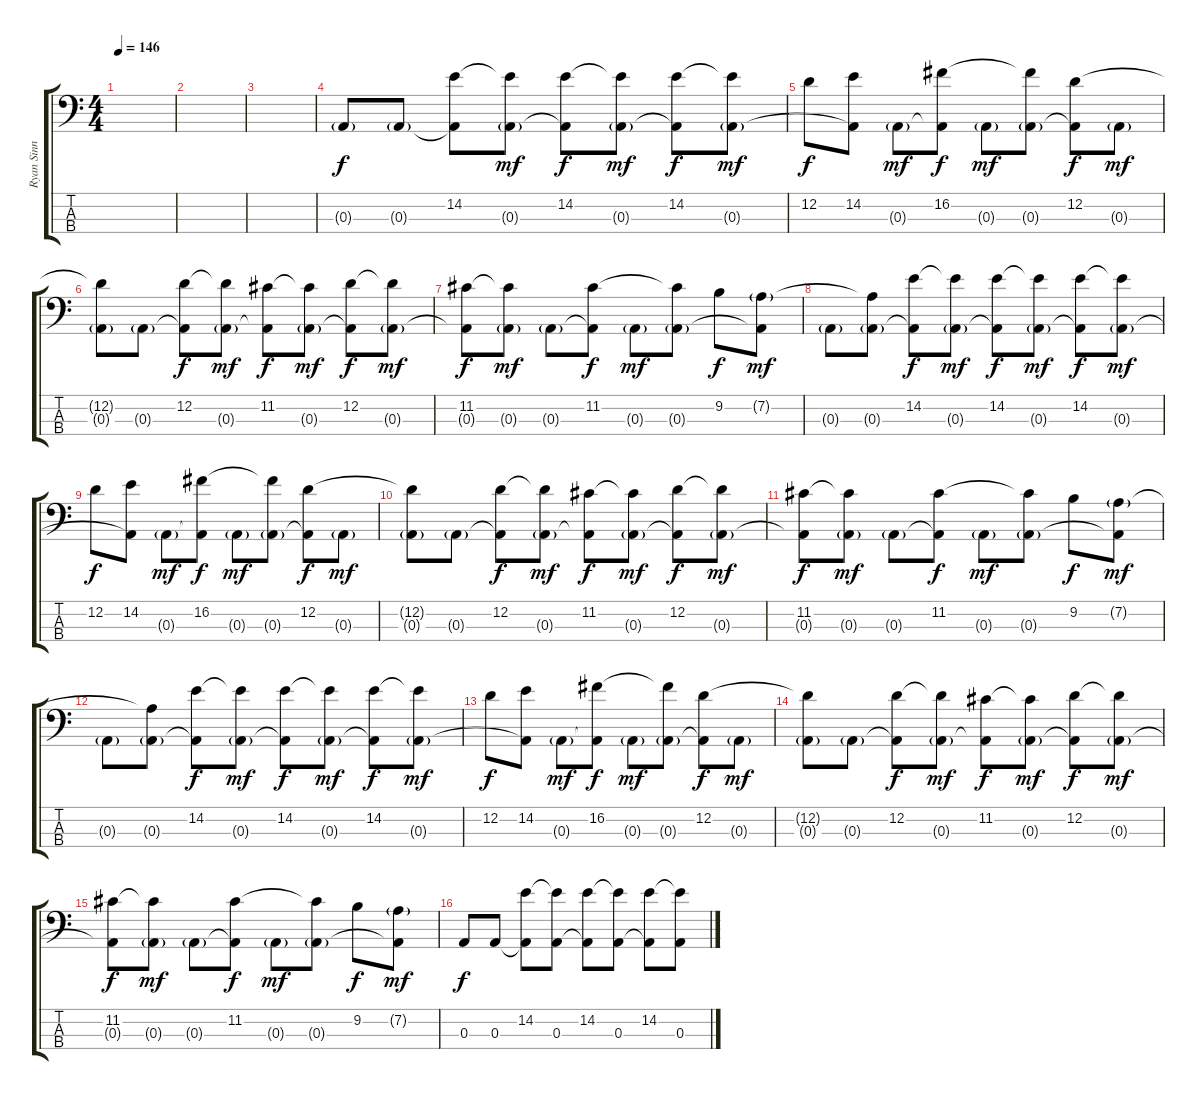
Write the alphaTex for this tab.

\track ("Ryan Sinn" "Ryan Sinn") {instrument electricbassfinger}
\staff {score tabs}
\tuning (G2 D2 A1 E1) {hide}
\ts (4 4)
\tempo 146
\clef f4
\ks c
|
|
|
0.3{g}.8{volume 10 instrument lead2sawtooth} 0.3{g}.8 (14.2 0.3{t}).8{dy f} (14.2{t} 0.3{g}).8{dy mf} (14.2 0.3{t}).8{dy f} (14.2{t} 0.3{g}).8{dy mf} (14.2 0.3{t}).8{dy f} (14.2{t} 0.3{g}).8{dy mf} |
12.2.8{dy f} (14.2 0.3{t}).8 0.3{g}.8{dy mf} (16.2 0.3{t}).8{dy f} 0.3{g}.8{dy mf} (16.2{t} 0.3{g}).8 (12.2 0.3{t}).8{dy f} 0.3{g}.8{dy mf} |
(12.2{t} 0.3{g}).8 0.3{g}.8 (12.2 0.3{t}).8{dy f} (12.2{t} 0.3{g}).8{dy mf} (11.2 0.3{t}).8{dy f} (11.2{t} 0.3{g}).8{dy mf} (12.2 0.3{t}).8{dy f} (12.2{t} 0.3{g}).8{dy mf} |
(11.2 0.3{t}).8{dy f} (11.2{t} 0.3{g}).8{dy mf} 0.3{g}.8 (11.2 0.3{t}).8{dy f} 0.3{g}.8{dy mf} (11.2{t} 0.3{g}).8 9.2.8{dy f} (7.2{g} 0.3{t}).8{dy mf} |
0.3{g}.8 (7.2{t} 0.3{g}).8 (14.2 0.3{t}).8{dy f} (14.2{t} 0.3{g}).8{dy mf} (14.2 0.3{t}).8{dy f} (14.2{t} 0.3{g}).8{dy mf} (14.2 0.3{t}).8{dy f} (14.2{t} 0.3{g}).8{dy mf} |
12.2.8{dy f} (14.2 0.3{t}).8 0.3{g}.8{dy mf} (16.2 0.3{t}).8{dy f} 0.3{g}.8{dy mf} (16.2{t} 0.3{g}).8 (12.2 0.3{t}).8{dy f} 0.3{g}.8{dy mf} |
(12.2{t} 0.3{g}).8 0.3{g}.8 (12.2 0.3{t}).8{dy f} (12.2{t} 0.3{g}).8{dy mf} (11.2 0.3{t}).8{dy f} (11.2{t} 0.3{g}).8{dy mf} (12.2 0.3{t}).8{dy f} (12.2{t} 0.3{g}).8{dy mf} |
(11.2 0.3{t}).8{dy f} (11.2{t} 0.3{g}).8{dy mf} 0.3{g}.8 (11.2 0.3{t}).8{dy f} 0.3{g}.8{dy mf} (11.2{t} 0.3{g}).8 9.2.8{dy f} (7.2{g} 0.3{t}).8{dy mf} |
0.3{g}.8 (7.2{t} 0.3{g}).8 (14.2 0.3{t}).8{dy f} (14.2{t} 0.3{g}).8{dy mf} (14.2 0.3{t}).8{dy f} (14.2{t} 0.3{g}).8{dy mf} (14.2 0.3{t}).8{dy f} (14.2{t} 0.3{g}).8{dy mf} |
12.2.8{dy f} (14.2 0.3{t}).8 0.3{g}.8{dy mf} (16.2 0.3{t}).8{dy f} 0.3{g}.8{dy mf} (16.2{t} 0.3{g}).8 (12.2 0.3{t}).8{dy f} 0.3{g}.8{dy mf} |
(12.2{t} 0.3{g}).8 0.3{g}.8 (12.2 0.3{t}).8{dy f} (12.2{t} 0.3{g}).8{dy mf} (11.2 0.3{t}).8{dy f} (11.2{t} 0.3{g}).8{dy mf} (12.2 0.3{t}).8{dy f} (12.2{t} 0.3{g}).8{dy mf} |
(11.2 0.3{t}).8{dy f} (11.2{t} 0.3{g}).8{dy mf} 0.3{g}.8 (11.2 0.3{t}).8{dy f} 0.3{g}.8{dy mf} (11.2{t} 0.3{g}).8 9.2.8{dy f} (7.2{g} 0.3{t}).8{dy mf} |
0.3.8{dy f volume 16 instrument electricbassfinger} 0.3.8 (14.2 0.3{t}).8 (14.2{t} 0.3).8 (14.2 0.3{t}).8 (14.2{t} 0.3).8 (14.2 0.3{t}).8 (14.2{t} 0.3).8
